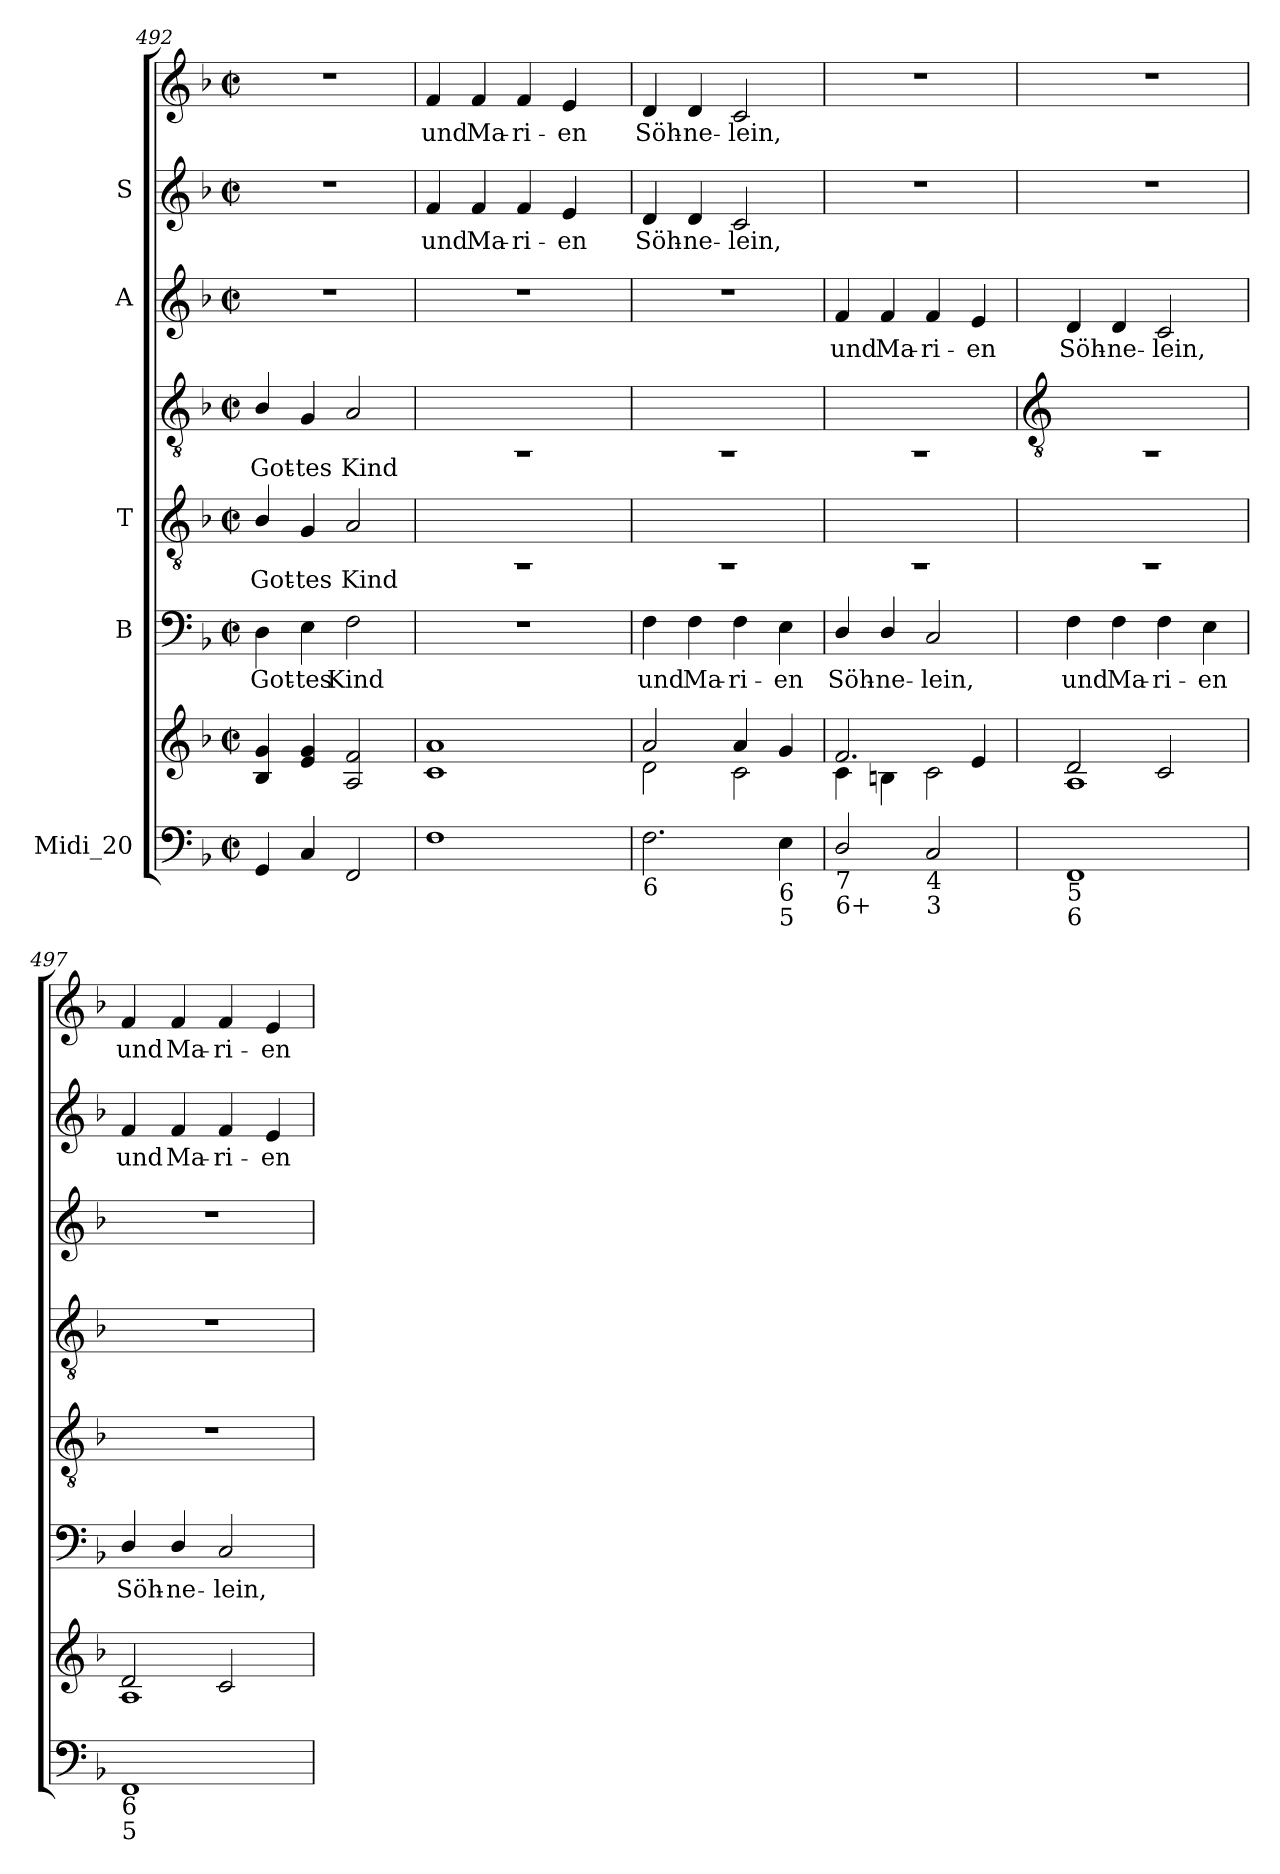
**kern	**kern	**kern	**text	**kern	**text	**kern	**text	**kern	**text	**kern	**text	**kern	**text
*part5	*part5	*part4	*part4	*part3	*part3	*part3	*part3	*part2	*part2	*part1	*part1	*part1	*part1
*staff8	*staff7	*staff6	*staff6	*staff5	*staff5	*staff4	*staff4	*staff3	*staff3	*staff2	*staff2	*staff1	*staff1
*I"Midi_20	*	*I"B	*	*I"T	*	*	*	*I"A	*	*I"S	*	*	*
*clefF4	*clefG2	*clefF4	*	*clefGv2	*	*clefGv2	*	*clefG2	*	*clefG2	*	*clefG2	*
*k[b-]	*k[b-]	*k[b-]	*	*k[b-]	*	*k[b-]	*	*k[b-]	*	*k[b-]	*	*k[b-]	*
*F:	*F:	*F:	*	*F:	*	*F:	*	*F:	*	*F:	*	*F:	*
*M2/2	*M2/2	*M2/2	*	*M2/2	*	*M2/2	*	*M2/2	*	*M2/2	*	*M2/2	*
*met(c|)	*met(c|)	*met(c|)	*	*met(c|)	*	*met(c|)	*	*met(c|)	*	*met(c|)	*	*met(c|)	*
=492	=492	=492	=492	=492	=492	=492	=492	=492	=492	=492	=492	=492	=492
*	*^	*	*	*	*	*	*	*	*	*	*	*	*
!	!	!	!	!LO:LY:b	!	!LO:LY:b	!	!LO:LY:b	!	!	!	!	!	!
4GG	4B- 4g	2ryy	4D	Got-	4B-/	Got-	4B-/	Got-	1r	.	1r	.	1r	.
!	!	!	!	!LO:LY:b	!	!LO:LY:b	!	!LO:LY:b	!	!	!	!	!	!
4C	4e 4g	.	4E	-tes	4G	-tes	4G	-tes	.	.	.	.	.	.
!	!	!	!	!LO:LY:b	!	!LO:LY:b	!	!LO:LY:b	!	!	!	!	!	!
2FF	2A 2f	2ryy	2F	Kind	2A	Kind	2A	Kind	.	.	.	.	.	.
=493	=493	=493	=493	=493	=493	=493	=493	=493	=493	=493	=493	=493	=493	=493
!	!	!	!	!	!	!	!	!	!	!	!	!LO:LY:b	!	!LO:LY:b
1F	1a	1c\	1r	.	1rBB	.	1rBB	.	1r	.	4f	und	4f	und
!	!	!	!	!	!	!	!	!	!	!	!	!LO:LY:b	!	!LO:LY:b
.	.	.	.	.	.	.	.	.	.	.	4f	Ma-	4f	Ma-
!	!	!	!	!	!	!	!	!	!	!	!	!LO:LY:b	!	!LO:LY:b
.	.	.	.	.	.	.	.	.	.	.	4f	-ri-	4f	-ri-
!	!	!	!	!	!	!	!	!	!	!	!	!LO:LY:b	!	!LO:LY:b
.	.	.	.	.	.	.	.	.	.	.	4e	-en	4e	-en
=494	=494	=494	=494	=494	=494	=494	=494	=494	=494	=494	=494	=494	=494	=494
!LO:TX:b:t=6	!	!	!	!	!	!	!	!	!	!	!	!	!	!
!	!	!	!	!LO:LY:b	!	!	!	!	!	!	!	!LO:LY:b	!	!LO:LY:b
2.F	2a	2d\	4F	und	1rBB	.	1rBB	.	1r	.	4d	Söh-	4d	Söh-
!	!	!	!	!LO:LY:b	!	!	!	!	!	!	!	!LO:LY:b	!	!LO:LY:b
.	.	.	4F	Ma-	.	.	.	.	.	.	4d	-ne-	4d	-ne-
!	!	!	!	!LO:LY:b	!	!	!	!	!	!	!	!LO:LY:b	!	!LO:LY:b
.	4a	2c\	4F	-ri-	.	.	.	.	.	.	2c	-lein,	2c	-lein,
!LO:TX:b:t=6	!	!	!	!	!	!	!	!	!	!	!	!	!	!
!LO:TX:b:t=5	!	!	!	!	!	!	!	!	!	!	!	!	!	!
!	!	!	!	!LO:LY:b	!	!	!	!	!	!	!	!	!	!
4E	4g	.	4E	-en	.	.	.	.	.	.	.	.	.	.
=495	=495	=495	=495	=495	=495	=495	=495	=495	=495	=495	=495	=495	=495	=495
!LO:TX:b:t=7	!	!	!	!	!	!	!	!	!	!	!	!	!	!
!LO:TX:b:t=6+	!	!	!	!	!	!	!	!	!	!	!	!	!	!
!	!	!	!	!LO:LY:b	!	!	!	!	!	!LO:LY:b	!	!	!	!
2D/	2.f	4c\	4D/	Söh-	1rBB	.	1rBB	.	4f	und	1r	.	1r	.
!	!	!	!	!LO:LY:b	!	!	!	!	!	!LO:LY:b	!	!	!	!
.	.	4Bn\	4D/	-ne-	.	.	.	.	4f	Ma-	.	.	.	.
!LO:TX:b:t=4	!	!	!	!	!	!	!	!	!	!	!	!	!	!
!LO:TX:b:t=3	!	!	!	!	!	!	!	!	!	!	!	!	!	!
!	!	!	!	!LO:LY:b	!	!	!	!	!	!LO:LY:b	!	!	!	!
2C	.	2c\	2C	-lein,	.	.	.	.	4f	-ri-	.	.	.	.
!	!	!	!	!	!	!	!	!	!	!LO:LY:b	!	!	!	!
.	4e	.	.	.	.	.	.	.	4e	-en	.	.	.	.
!!LO:LB:g=z
=496	=496	=496	=496	=496	=496	=496	=496	=496	=496	=496	=496	=496	=496	=496
*	*	*	*	*	*	*	*clefGv2	*	*	*	*	*	*	*
!LO:TX:b:t=5	!	!	!	!	!	!	!	!	!	!	!	!	!	!
!LO:TX:b:t=6	!	!	!	!	!	!	!	!	!	!	!	!	!	!
!	!	!	!	!LO:LY:b	!	!	!	!	!	!LO:LY:b	!	!	!	!
1FF	2d	1A\	4F	und	1rBB	.	1rBB	.	4d	Söh-	1r	.	1r	.
!	!	!	!	!LO:LY:b	!	!	!	!	!	!LO:LY:b	!	!	!	!
.	.	.	4F	Ma-	.	.	.	.	4d	-ne-	.	.	.	.
!	!	!	!	!LO:LY:b	!	!	!	!	!	!LO:LY:b	!	!	!	!
.	2c	.	4F	-ri-	.	.	.	.	2c	-lein,	.	.	.	.
!	!	!	!	!LO:LY:b	!	!	!	!	!	!	!	!	!	!
.	.	.	4E	-en	.	.	.	.	.	.	.	.	.	.
=497	=497	=497	=497	=497	=497	=497	=497	=497	=497	=497	=497	=497	=497	=497
!LO:TX:b:t=6	!	!	!	!	!	!	!	!	!	!	!	!	!	!
!LO:TX:b:t=5	!	!	!	!	!	!	!	!	!	!	!	!	!	!
!	!	!	!	!LO:LY:b	!	!	!	!	!	!	!	!LO:LY:b	!	!LO:LY:b
1FF	2d	1A\	4D/	Söh-	1r	.	1r	.	1r	.	4f	und	4f	und
!	!	!	!	!LO:LY:b	!	!	!	!	!	!	!	!LO:LY:b	!	!LO:LY:b
.	.	.	4D/	-ne-	.	.	.	.	.	.	4f	Ma-	4f	Ma-
!	!	!	!	!LO:LY:b	!	!	!	!	!	!	!	!LO:LY:b	!	!LO:LY:b
.	2c	.	2C	-lein,	.	.	.	.	.	.	4f	-ri-	4f	-ri-
!	!	!	!	!	!	!	!	!	!	!	!	!LO:LY:b	!	!LO:LY:b
.	.	.	.	.	.	.	.	.	.	.	4e	-en	4e	-en
*	*v	*v	*	*	*	*	*	*	*	*	*	*	*	*
=	=	=	=	=	=	=	=	=	=	=	=	=	=
*-	*-	*-	*-	*-	*-	*-	*-	*-	*-	*-	*-	*-	*-
